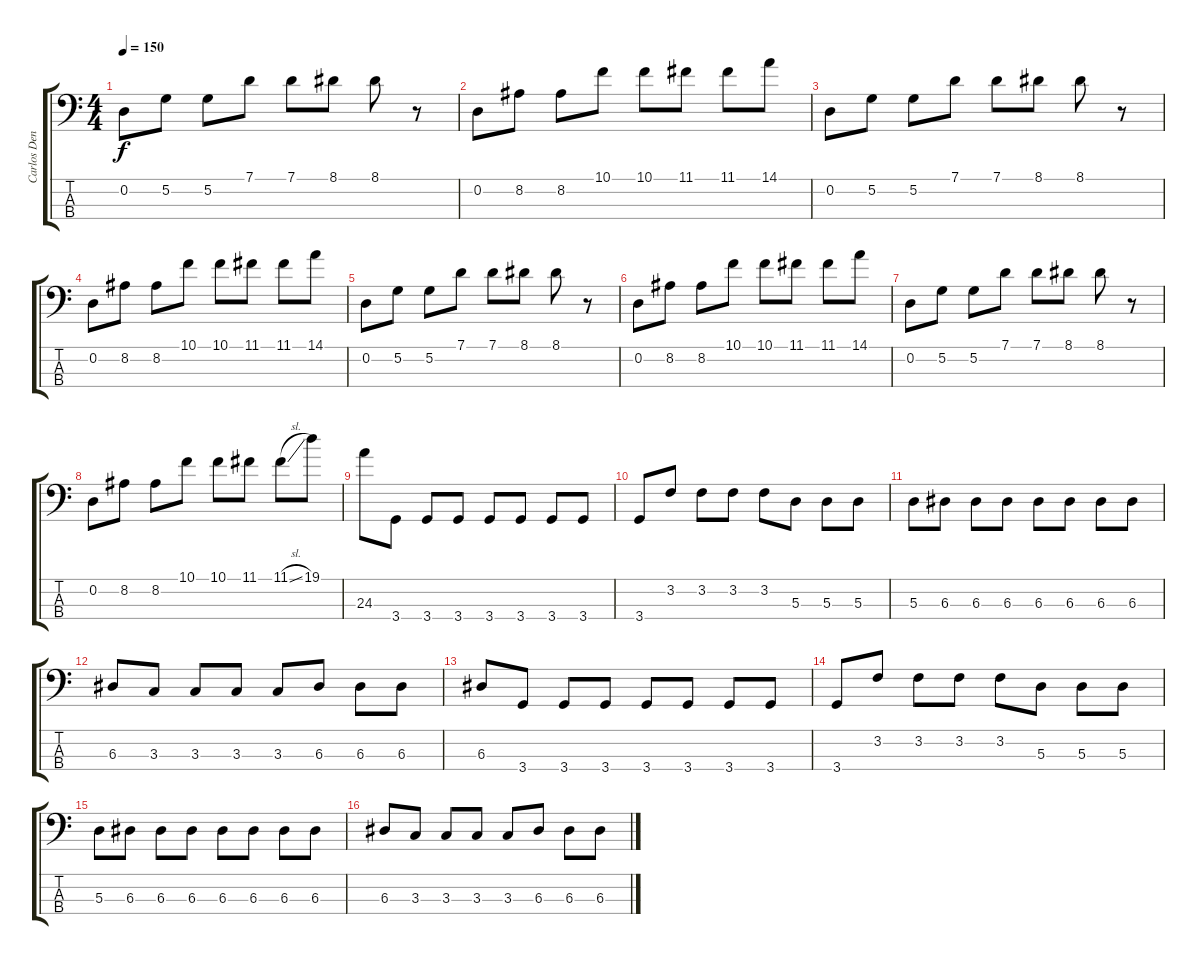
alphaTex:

\track ("Carlos Dengler" "Carlos Den") {instrument electricbassfinger}
\staff {score tabs}
\tuning (G2 D2 A1 E1) {hide}
\ts (4 4)
\tempo 150
\clef f4
\ks c
0.2.8{dy f} 5.2.8 5.2.8 7.1.8 7.1.8 8.1.8 8.1.8 r.8 |
0.2.8 8.2.8 8.2.8 10.1.8 10.1.8 11.1.8 11.1.8 14.1.8 |
0.2.8 5.2.8 5.2.8 7.1.8 7.1.8 8.1.8 8.1.8 r.8 |
0.2.8 8.2.8 8.2.8 10.1.8 10.1.8 11.1.8 11.1.8 14.1.8 |
0.2.8 5.2.8 5.2.8 7.1.8 7.1.8 8.1.8 8.1.8 r.8 |
0.2.8 8.2.8 8.2.8 10.1.8 10.1.8 11.1.8 11.1.8 14.1.8 |
0.2.8 5.2.8 5.2.8 7.1.8 7.1.8 8.1.8 8.1.8 r.8 |
0.2.8 8.2.8 8.2.8 10.1.8 10.1.8 11.1.8 11.1{sl}.8 19.1.8 |
24.3.8 3.4.8 3.4.8 3.4.8 3.4.8 3.4.8 3.4.8 3.4.8 |
3.4.8 3.2.8 3.2.8 3.2.8 3.2.8 5.3.8 5.3.8 5.3.8 |
5.3.8 6.3.8 6.3.8 6.3.8 6.3.8 6.3.8 6.3.8 6.3.8 |
6.3.8 3.3.8 3.3.8 3.3.8 3.3.8 6.3.8 6.3.8 6.3.8 |
6.3.8 3.4.8 3.4.8 3.4.8 3.4.8 3.4.8 3.4.8 3.4.8 |
3.4.8 3.2.8 3.2.8 3.2.8 3.2.8 5.3.8 5.3.8 5.3.8 |
5.3.8 6.3.8 6.3.8 6.3.8 6.3.8 6.3.8 6.3.8 6.3.8 |
6.3.8 3.3.8 3.3.8 3.3.8 3.3.8 6.3.8 6.3.8 6.3.8
